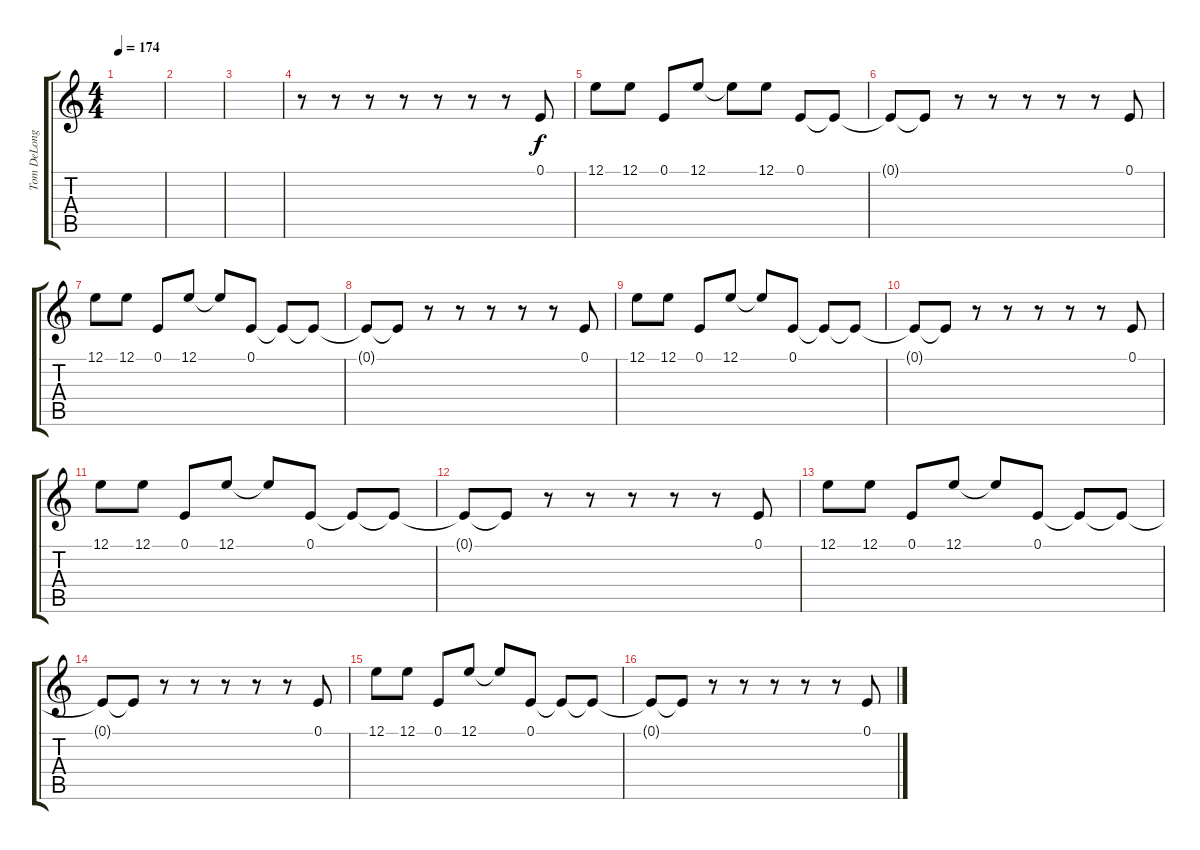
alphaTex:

\track ("Tom DeLonge - Vocals" "Tom DeLong") {instrument tenorsax}
\staff {score tabs}
\tuning (E4 B3 G3 D3 A2 E2) {hide}
\ts (4 4)
\tempo 174
\clef g2
\ks c
|
|
|
r.8 r.8 r.8 r.8 r.8 r.8 r.8 0.1.8 |
12.1.8 12.1.8 0.1.8 12.1.8 12.1{t}.8 12.1.8 0.1.8 0.1{t}.8 |
0.1{t}.8 0.1{t}.8 r.8 r.8 r.8 r.8 r.8 0.1.8 |
12.1.8 12.1.8 0.1.8 12.1.8 12.1{t}.8 0.1.8 0.1{t}.8 0.1{t}.8 |
0.1{t}.8 0.1{t}.8 r.8 r.8 r.8 r.8 r.8 0.1.8 |
12.1.8 12.1.8 0.1.8 12.1.8 12.1{t}.8 0.1.8 0.1{t}.8 0.1{t}.8 |
0.1{t}.8 0.1{t}.8 r.8 r.8 r.8 r.8 r.8 0.1.8 |
12.1.8 12.1.8 0.1.8 12.1.8 12.1{t}.8 0.1.8 0.1{t}.8 0.1{t}.8 |
0.1{t}.8 0.1{t}.8 r.8 r.8 r.8 r.8 r.8 0.1.8 |
12.1.8 12.1.8 0.1.8 12.1.8 12.1{t}.8 0.1.8 0.1{t}.8 0.1{t}.8 |
0.1{t}.8 0.1{t}.8 r.8 r.8 r.8 r.8 r.8 0.1.8 |
12.1.8 12.1.8 0.1.8 12.1.8 12.1{t}.8 0.1.8 0.1{t}.8 0.1{t}.8 |
0.1{t}.8 0.1{t}.8 r.8 r.8 r.8 r.8 r.8 0.1.8
